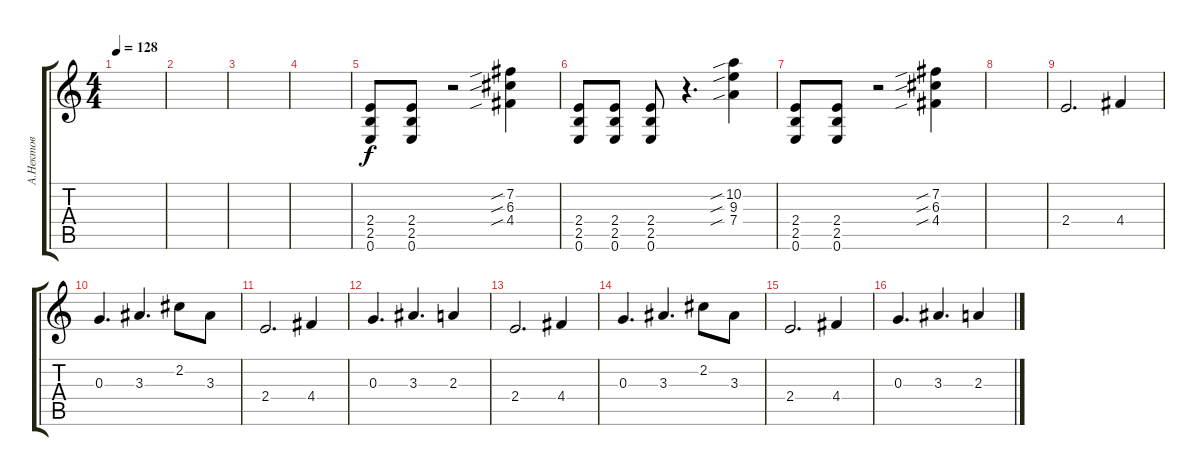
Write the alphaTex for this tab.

\track ("А.Нектов" "А.Нектов") {instrument overdrivenguitar}
\staff {score tabs}
\tuning (E4 B3 G3 D3 A2 E2) {hide}
\ts (4 4)
\tempo 128
\clef g2
\ks c
|
|
|
|
(2.4 2.5 0.6).8 (2.4 2.5 0.6).8 r.2 (7.2{sib} 6.3{sib} 4.4{sib}).4 |
(2.4 2.5 0.6).8 (2.4 2.5 0.6).8 (2.4 2.5 0.6).8 r.4{d} (10.2{sib} 9.3{sib} 7.4{sib}).4 |
(2.4 2.5 0.6).8 (2.4 2.5 0.6).8 r.2 (7.2{sib} 6.3{sib} 4.4{sib}).4 |
|
2.4.2{d} 4.4.4 |
0.3.4{d} 3.3.4{d} 2.2.8 3.3.8 |
2.4.2{d} 4.4.4 |
0.3.4{d} 3.3.4{d} 2.3.4 |
2.4.2{d} 4.4.4 |
0.3.4{d} 3.3.4{d} 2.2.8 3.3.8 |
2.4.2{d} 4.4.4 |
0.3.4{d} 3.3.4{d} 2.3.4
